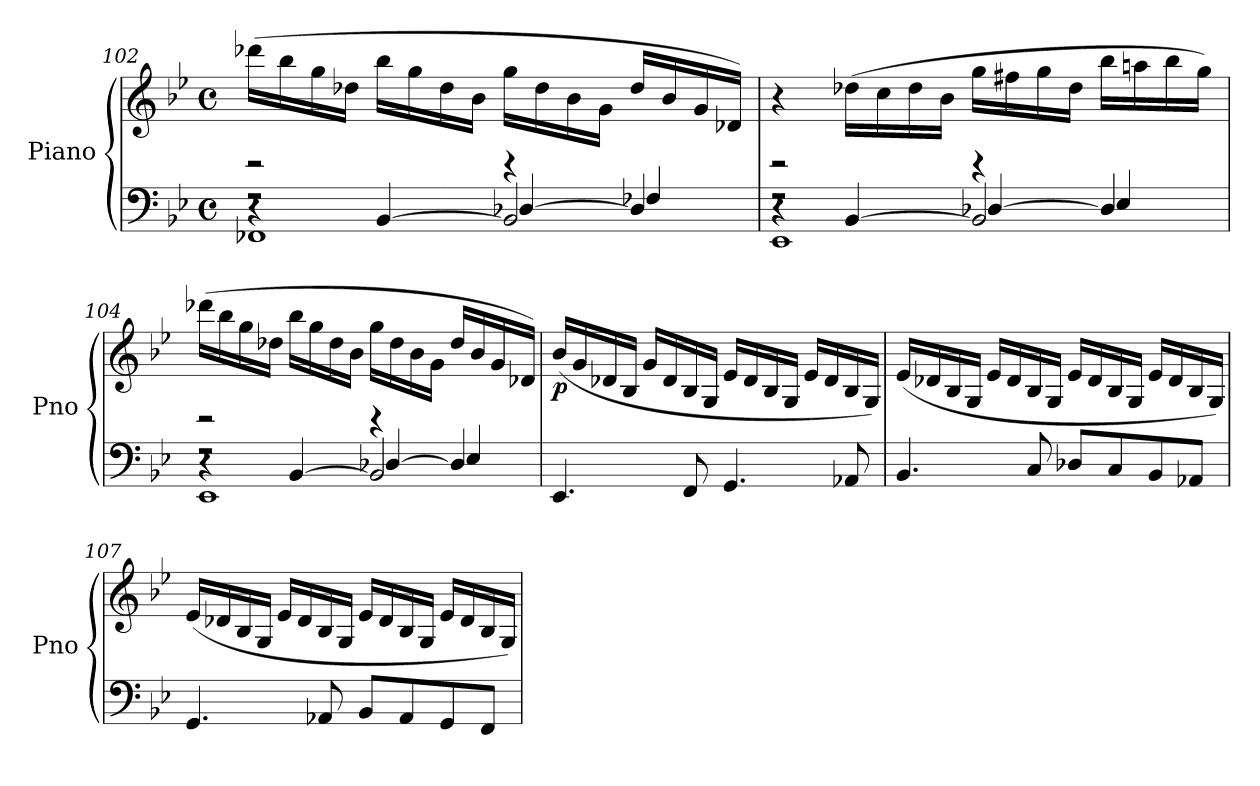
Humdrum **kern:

**kern	**kern	**dynam
*part1	*part1	*part1
*staff2	*staff1	*staff1/2
*I"Piano	*	*
*I'Pno	*	*
*clefF4	*clefG2	*
*k[b-e-]	*k[b-e-]	*
*M4/4	*M4/4	*
*met(c)	*met(c)	*
=102	=102	=102
*^	*	*
*	*^	*	*
*	*	*^	*	*
4r	1FF-X	2rF	2re	(>16ddd-X\LL	.
.	.	.	.	16bb-\	.
.	.	.	.	16gg\	.
.	.	.	.	16dd-X\JJ	.
[4BB-/	.	.	.	16bb-\LL	.
.	.	.	.	16gg\	.
.	.	.	.	16dd-\	.
.	.	.	.	16b-\JJ	.
2BB-/]	.	[4D-X/	4re	16gg\LL	.
.	.	.	.	16dd-\	.
.	.	.	.	16b-\	.
.	.	.	.	16g\JJ	.
.	.	4D-/]	4F-X/	16dd-/LL	.
.	.	.	.	16b-/	.
.	.	.	.	16g/	.
.	.	.	.	16d-X/JJ)	.
!!LO:LB:g=z
=103	=103	=103	=103	=103	=103
4r	1EE-	2rF	2re	4r	.
[4BB-/	.	.	.	(>16dd-X\LL	.
.	.	.	.	16cc\	.
.	.	.	.	16dd-\	.
.	.	.	.	16b-\JJ	.
2BB-/]	.	[4D-X/	4re	16gg\LL	.
.	.	.	.	16ff#X\	.
.	.	.	.	16gg\	.
.	.	.	.	16dd-\JJ	.
.	.	4D-/]	4E-/	16bb-\LL	.
.	.	.	.	16aan\	.
.	.	.	.	16bb-\	.
.	.	.	.	16gg\JJ)	.
!!LO:LB:g=z
=104	=104	=104	=104	=104	=104
!	!	!	!	!	!LO:DY:b
4r	1EE-	2rF	2re	(>16ddd-X\LL	other-dynamics
.	.	.	.	16bb-\	.
.	.	.	.	16gg\	.
.	.	.	.	16dd-X\JJ	.
[4BB-/	.	.	.	16bb-\LL	.
.	.	.	.	16gg\	.
.	.	.	.	16dd-\	.
.	.	.	.	16b-\JJ	.
2BB-/]	.	[4D-X/	4re	16gg\LL	.
.	.	.	.	16dd-\	.
.	.	.	.	16b-\	.
.	.	.	.	16g\JJ	.
.	.	4D-/]	4E-/	16dd-/LL	.
.	.	.	.	16b-/	.
.	.	.	.	16g/	.
.	.	.	.	16d-X/JJ)	.
*v	*v	*v	*v	*	*
=105	=105	=105
!	!	!LO:DY:b
4.EE-/	(<16b-/LL	p
.	16g/	.
.	16d-X/	.
.	16B-/JJ	.
.	16g/LL	.
.	16d-/	.
8FF/	16B-/	.
.	16G/JJ	.
4.GG/	16e-/LL	.
.	16d-/	.
.	16B-/	.
.	16G/JJ	.
.	16e-/LL	.
.	16d-/	.
8AA-X/	16B-/	.
.	16G/JJ)	.
!!LO:LB:g=z
=106	=106	=106
4.BB-/	(<16e-/LL	.
.	16d-X/	.
.	16B-/	.
.	16G/JJ	.
.	16e-/LL	.
.	16d-/	.
8C/	16B-/	.
.	16G/JJ	.
8D-X/L	16e-/LL	.
.	16d-/	.
8C/	16B-/	.
.	16G/JJ	.
8BB-/	16e-/LL	.
.	16d-/	.
8AA-X/J	16B-/	.
.	16G/JJ)	.
!!LO:LB:g=z
=107	=107	=107
4.GG/	(<16e-/LL	.
.	16d-X/	.
.	16B-/	.
.	16G/JJ	.
.	16e-/LL	.
.	16d-/	.
8AA-X/	16B-/	.
.	16G/JJ	.
8BB-/L	16e-/LL	.
.	16d-/	.
8AA-/	16B-/	.
.	16G/JJ	.
8GG/	16e-/LL	.
.	16d-/	.
8FF/J	16B-/	.
.	16G/JJ)	.
=	=	=
*-	*-	*-
